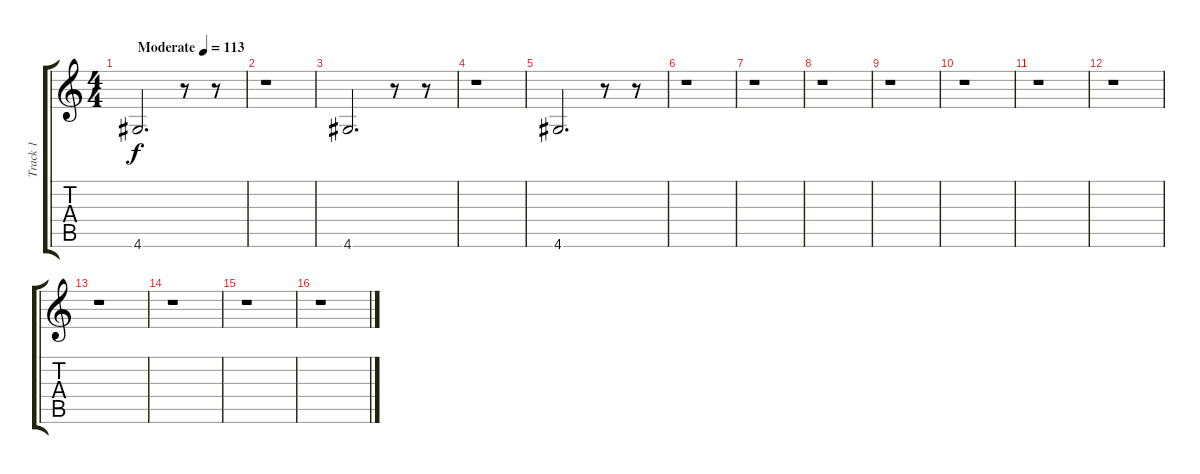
\track ("Track 1" "Track 1") {instrument distortionguitar}
\staff {score tabs}
\tuning (E4 B3 G3 D3 A2 E2) {hide}
\ts (4 4)
\tempo (113 "Moderate")
\clef g2
\ks c
4.6.2{d dy f instrument distortionguitar} r.8 r.8 |
r.1 |
4.6.2{d} r.8 r.8 |
r.1 |
4.6.2{d} r.8 r.8 |
r.1 |
r.1 |
r.1 |
r.1 |
r.1 |
r.1 |
r.1 |
r.1 |
r.1 |
r.1 |
r.1
